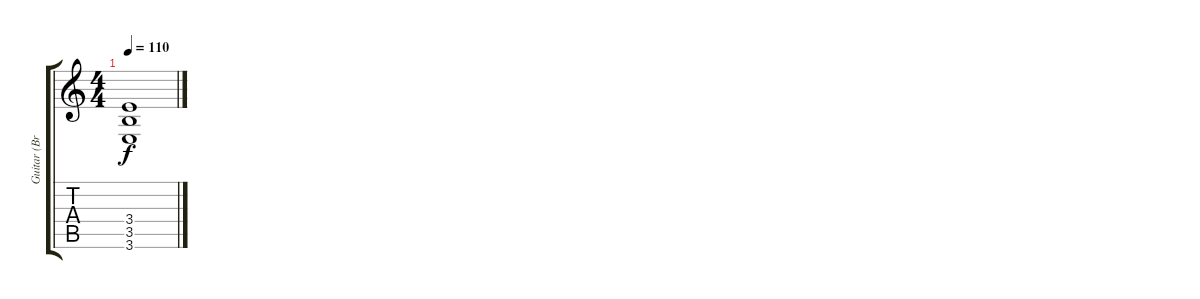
\track ("Guitar (Brad Delson)" "Guitar (Br") {instrument distortionguitar}
\staff {score tabs}
\tuning (Eb4 Bb3 Gb3 Db3 Ab2 Db2) {hide}
\ts (4 4)
\tempo 110
\clef g2
\ks c
(3.4 3.5 3.6).1{dy f}
